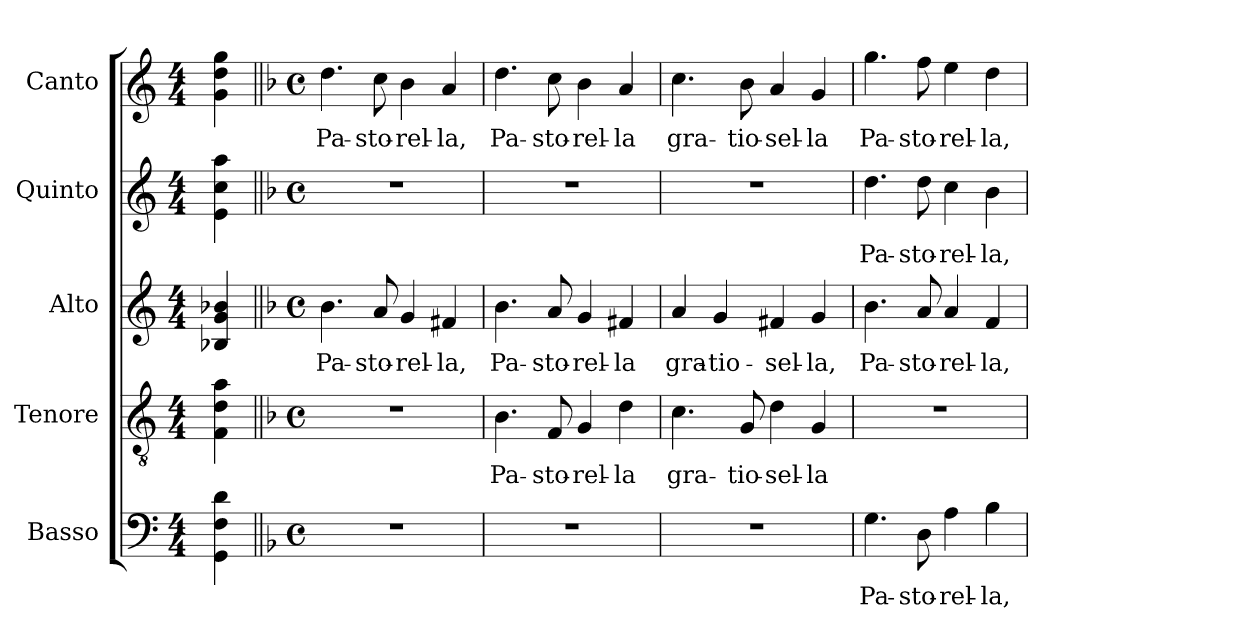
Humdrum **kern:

**kern	**text	**kern	**text	**kern	**text	**kern	**text	**kern	**text
*part5	*part5	*part4	*part4	*part3	*part3	*part2	*part2	*part1	*part1
*staff5	*staff5	*staff4	*staff4	*staff3	*staff3	*staff2	*staff2	*staff1	*staff1
*I"Basso	*	*I"Tenore	*	*I"Alto	*	*I"Quinto	*	*I"Canto	*
*I'B.	*	*I'T.	*	*I'A.	*	*	*	*	*
!!LO:PB:g=z
*clefF4	*	*clefGv2	*	*clefG2	*	*clefG2	*	*clefG2	*
*	*	*ITrd7c12	*	*	*	*	*	*	*
*k[]	*	*k[]	*	*k[]	*	*k[]	*	*k[]	*
*C:	*	*C:	*	*C:	*	*C:	*	*C:	*
*M4/4	*	*M4/4	*	*M4/4	*	*M4/4	*	*M4/4	*
=	=	=	=	=	=	=	=	=	=
4GGi\ 4Fi 4di	.	4FFi\ 4Di 4Ai	.	4B-Xi/ 4gi 4b-Xi	.	4ei\ 4cci 4aai	.	4gi\ 4ddi 4ggi	.
=1||	=1||	=1||	=1||	=1||	=1||	=1||	=1||	=1||	=1||
*k[b-]	*	*k[b-]	*	*k[b-]	*	*k[b-]	*	*k[b-]	*
*F:	*	*F:	*	*F:	*	*F:	*	*F:	*
*M4/4	*	*M4/4	*	*M4/4	*	*M4/4	*	*M4/4	*
*met(c)	*	*met(c)	*	*met(c)	*	*met(c)	*	*met(c)	*
!	!	!	!	!	!LO:LY:b:color=#000000	!	!	!	!
!	!	!	!	!	!	!	!	!	!LO:LY:b:color=#000000
1r	.	1r	.	4.b-i\	Pa-	1r	.	4.ddi\	Pa-
!	!	!	!	!	!LO:LY:b:color=#000000	!	!	!	!
!	!	!	!	!	!	!	!	!	!LO:LY:b:color=#000000
.	.	.	.	8ai/	-sto-	.	.	8cci\	-sto-
!	!	!	!	!	!LO:LY:b:color=#000000	!	!	!	!
!	!	!	!	!	!	!	!	!	!LO:LY:b:color=#000000
.	.	.	.	4gi/	-rel-	.	.	4b-i\	-rel-
!	!	!	!	!	!LO:LY:b:color=#000000	!	!	!	!
!	!	!	!	!	!	!	!	!	!LO:LY:b:color=#000000
.	.	.	.	4f#Xi/	-la,	.	.	4ai/	-la,
=2	=2	=2	=2	=2	=2	=2	=2	=2	=2
!	!	!	!LO:LY:b:color=#000000	!	!	!	!	!	!
!	!	!	!	!	!LO:LY:b:color=#000000	!	!	!	!
!	!	!	!	!	!	!	!	!	!LO:LY:b:color=#000000
1r	.	4.BB-i\	Pa-	4.b-i\	Pa-	1r	.	4.ddi\	Pa-
!	!	!	!LO:LY:b:color=#000000	!	!	!	!	!	!
!	!	!	!	!	!LO:LY:b:color=#000000	!	!	!	!
!	!	!	!	!	!	!	!	!	!LO:LY:b:color=#000000
.	.	8FFi/	-sto-	8ai/	-sto-	.	.	8cci\	-sto-
!	!	!	!LO:LY:b:color=#000000	!	!	!	!	!	!
!	!	!	!	!	!LO:LY:b:color=#000000	!	!	!	!
!	!	!	!	!	!	!	!	!	!LO:LY:b:color=#000000
.	.	4GGi/	-rel-	4gi/	-rel-	.	.	4b-i\	-rel-
!	!	!	!LO:LY:b:color=#000000	!	!	!	!	!	!
!	!	!	!	!	!LO:LY:b:color=#000000	!	!	!	!
!	!	!	!	!	!	!	!	!	!LO:LY:b:color=#000000
.	.	4Di\	-la	4f#Xi/	-la	.	.	4ai/	-la
=3	=3	=3	=3	=3	=3	=3	=3	=3	=3
!	!	!	!LO:LY:b:color=#000000	!	!	!	!	!	!
!	!	!	!	!	!LO:LY:b:color=#000000	!	!	!	!
!	!	!	!	!	!	!	!	!	!LO:LY:b:color=#000000
1r	.	4.Ci\	gra-	4ai/	gra-	1r	.	4.cci\	gra-
!	!	!	!	!	!LO:LY:b:color=#000000	!	!	!	!
.	.	.	.	4gi/	-tio-	.	.	.	.
!	!	!	!LO:LY:b:color=#000000	!	!	!	!	!	!
!	!	!	!	!	!	!	!	!	!LO:LY:b:color=#000000
.	.	8GGi/	-tio-	.	.	.	.	8b-i\	-tio-
!	!	!	!LO:LY:b:color=#000000	!	!	!	!	!	!
!	!	!	!	!	!LO:LY:b:color=#000000	!	!	!	!
!	!	!	!	!	!	!	!	!	!LO:LY:b:color=#000000
.	.	4Di\	-sel-	4f#Xi/	-sel-	.	.	4ai/	-sel-
!	!	!	!LO:LY:b:color=#000000	!	!	!	!	!	!
!	!	!	!	!	!LO:LY:b:color=#000000	!	!	!	!
!	!	!	!	!	!	!	!	!	!LO:LY:b:color=#000000
.	.	4GGi/	-la	4gi/	-la,	.	.	4gi/	-la
=4	=4	=4	=4	=4	=4	=4	=4	=4	=4
!	!LO:LY:b:color=#000000	!	!	!	!	!	!	!	!
!	!	!	!	!	!LO:LY:b:color=#000000	!	!	!	!
!	!	!	!	!	!	!	!LO:LY:b:color=#000000	!	!
!	!	!	!	!	!	!	!	!	!LO:LY:b:color=#000000
4.Gi\	Pa-	1r	.	4.b-i\	Pa-	4.ddi\	Pa-	4.ggi\	Pa-
!	!LO:LY:b:color=#000000	!	!	!	!	!	!	!	!
!	!	!	!	!	!LO:LY:b:color=#000000	!	!	!	!
!	!	!	!	!	!	!	!LO:LY:b:color=#000000	!	!
!	!	!	!	!	!	!	!	!	!LO:LY:b:color=#000000
8Di\	-sto-	.	.	8ai/	-sto-	8ddi\	-sto-	8ffi\	-sto-
!	!LO:LY:b:color=#000000	!	!	!	!	!	!	!	!
!	!	!	!	!	!LO:LY:b:color=#000000	!	!	!	!
!	!	!	!	!	!	!	!LO:LY:b:color=#000000	!	!
!	!	!	!	!	!	!	!	!	!LO:LY:b:color=#000000
4Ai\	-rel-	.	.	4ai/	-rel-	4cci\	-rel-	4eei\	-rel-
!	!LO:LY:b:color=#000000	!	!	!	!	!	!	!	!
!	!	!	!	!	!LO:LY:b:color=#000000	!	!	!	!
!	!	!	!	!	!	!	!LO:LY:b:color=#000000	!	!
!	!	!	!	!	!	!	!	!	!LO:LY:b:color=#000000
4B-i\	-la,	.	.	4fi/	-la,	4b-i\	-la,	4ddi\	-la,
=	=	=	=	=	=	=	=	=	=
*-	*-	*-	*-	*-	*-	*-	*-	*-	*-
